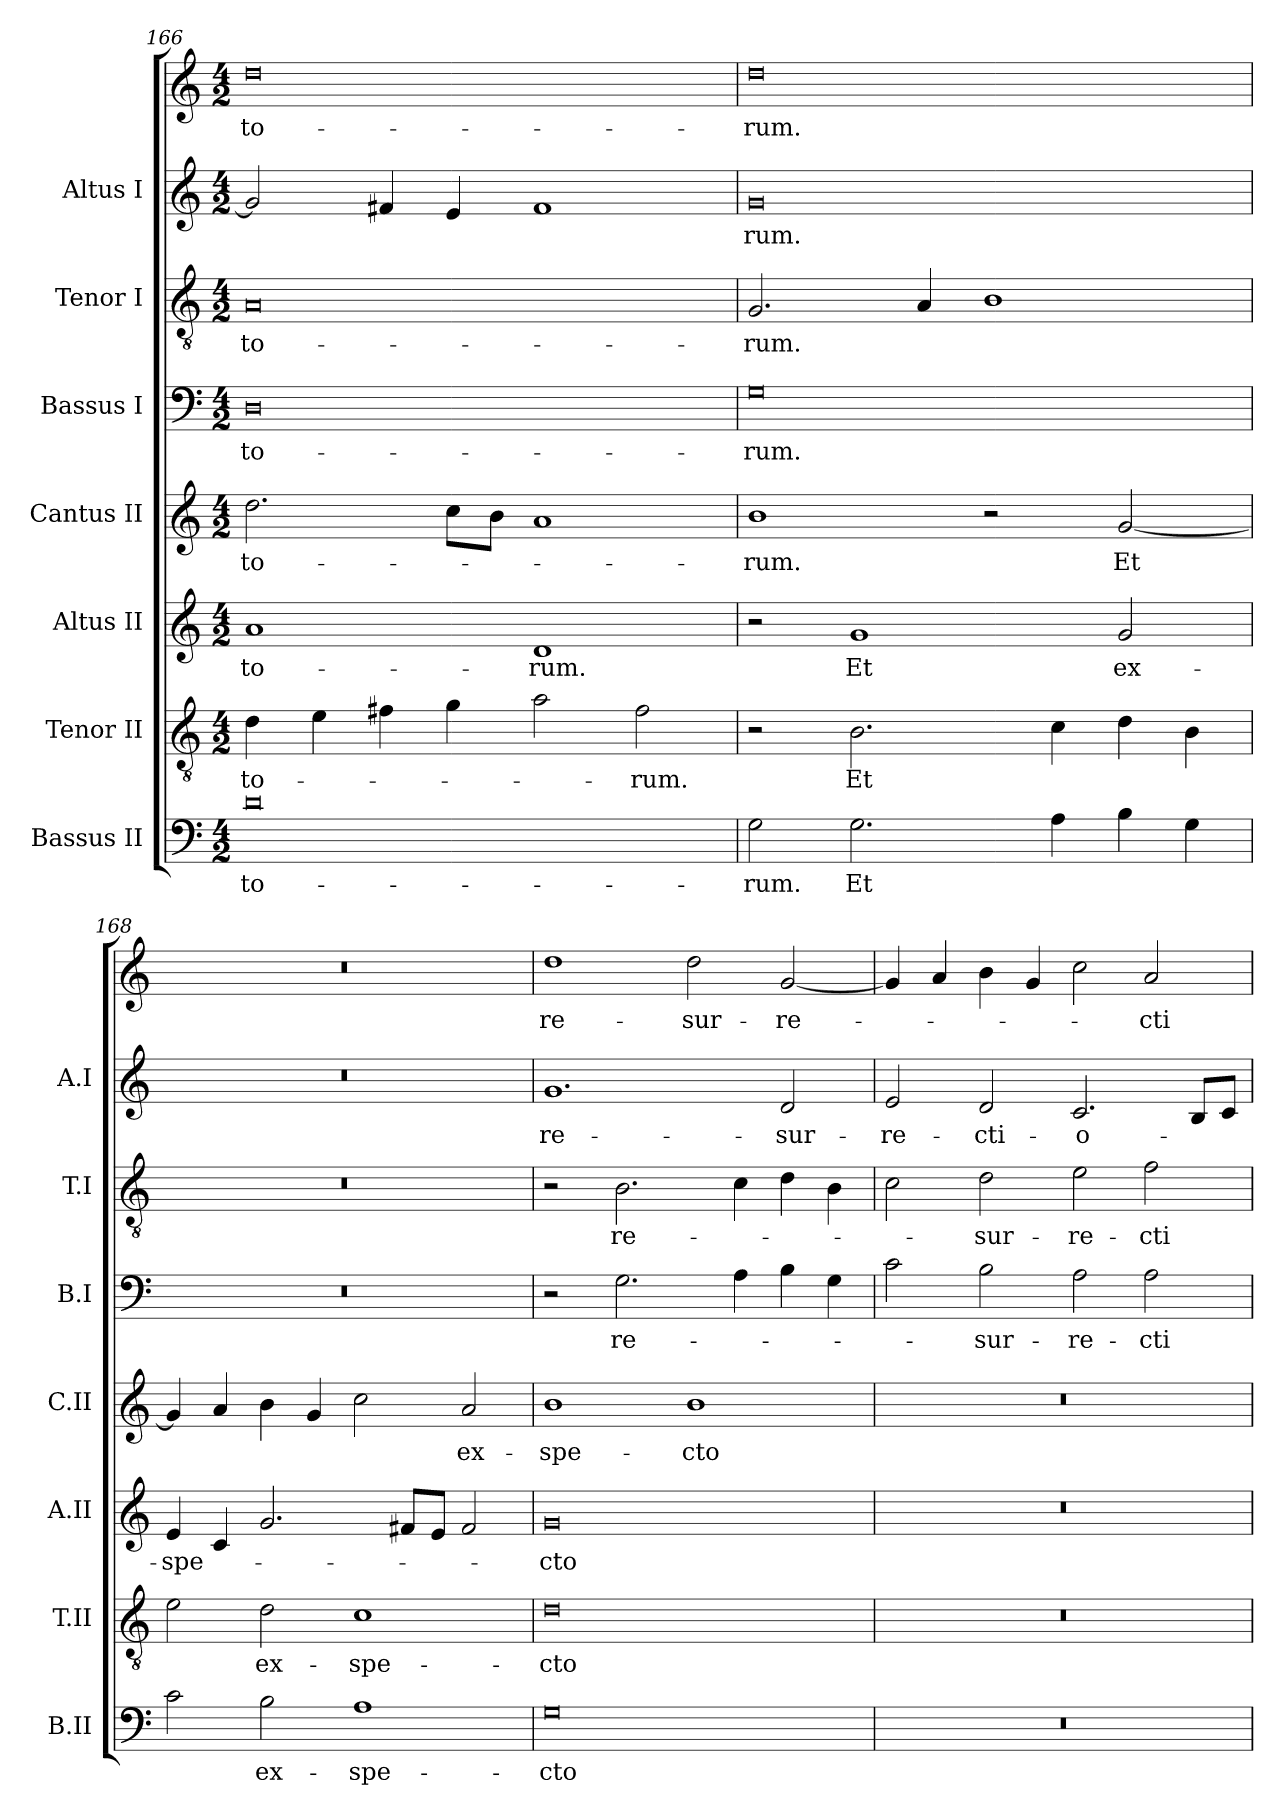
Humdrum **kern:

**kern	**text	**kern	**text	**kern	**text	**kern	**text	**kern	**text	**kern	**text	**kern	**text	**kern	**text
*part8	*part8	*part7	*part7	*part6	*part6	*part5	*part5	*part4	*part4	*part3	*part3	*part2	*part2	*part1	*part1
*staff8	*staff8	*staff7	*staff7	*staff6	*staff6	*staff5	*staff5	*staff4	*staff4	*staff3	*staff3	*staff2	*staff2	*staff1	*staff1
*I"Bassus II	*	*I"Tenor II	*	*I"Altus II	*	*I"Cantus II	*	*I"Bassus I	*	*I"Tenor I	*	*I"Altus I	*	*	*
*I'B.II	*	*I'T.II	*	*I'A.II	*	*I'C.II	*	*I'B.I	*	*I'T.I	*	*I'A.I	*	*	*
*clefF4	*	*clefGv2	*	*clefG2	*	*clefG2	*	*clefF4	*	*clefGv2	*	*clefG2	*	*clefG2	*
*	*	*ITrd7c12	*	*	*	*	*	*	*	*ITrd7c12	*	*	*	*	*
*k[]	*	*k[]	*	*k[]	*	*k[]	*	*k[]	*	*k[]	*	*k[]	*	*k[]	*
*C:	*	*C:	*	*C:	*	*C:	*	*C:	*	*C:	*	*C:	*	*C:	*
*M4/2	*	*M4/2	*	*M4/2	*	*M4/2	*	*M4/2	*	*M4/2	*	*M4/2	*	*M4/2	*
=166	=166	=166	=166	=166	=166	=166	=166	=166	=166	=166	=166	=166	=166	=166	=166
0d\	-to-	4D\	-to-	1a/	-to-	2.dd\	-to-	0D\	-to-	0AA/	-to-	2g/]	.	0dd\	-to-
.	.	4E\	.	.	.	.	.	.	.	.	.	.	.	.	.
.	.	4F#X\	.	.	.	.	.	.	.	.	.	4f#/	.	.	.
.	.	4G\	.	.	.	8cc\L	.	.	.	.	.	4e/	.	.	.
.	.	.	.	.	.	8b\J	.	.	.	.	.	.	.	.	.
.	.	2A\	.	1d/	-rum.	1a/	.	.	.	.	.	1f#/	.	.	.
.	.	2F#\	-rum.	.	.	.	.	.	.	.	.	.	.	.	.
=167	=167	=167	=167	=167	=167	=167	=167	=167	=167	=167	=167	=167	=167	=167	=167
2G\	-rum.	2r	.	2r	.	1b\	-rum.	0G\	-rum.	2.GG/	-rum.	0g/	-rum.	0dd\	-rum.
2.G\	Et	2.BB\	Et	1g/	Et	.	.	.	.	.	.	.	.	.	.
.	.	.	.	.	.	.	.	.	.	4AA/	.	.	.	.	.
.	.	.	.	.	.	2r	.	.	.	1BB\	.	.	.	.	.
4A\	.	4C\	.	.	.	.	.	.	.	.	.	.	.	.	.
4B\	.	4D\	.	2g/	ex-	[2g/	Et	.	.	.	.	.	.	.	.
4G\	.	4BB\	.	.	.	.	.	.	.	.	.	.	.	.	.
=168	=168	=168	=168	=168	=168	=168	=168	=168	=168	=168	=168	=168	=168	=168	=168
2c\	.	2E\	.	4e/	-spe-	4g/]	.	0r	.	0r	.	0r	.	0r	.
.	.	.	.	4c/	.	4a/	.	.	.	.	.	.	.	.	.
2B\	ex-	2D\	ex-	2.g/	.	4b\	.	.	.	.	.	.	.	.	.
.	.	.	.	.	.	4g/	.	.	.	.	.	.	.	.	.
1A\	-spe-	1C\	-spe-	.	.	2cc\	.	.	.	.	.	.	.	.	.
.	.	.	.	8f#/L	.	.	.	.	.	.	.	.	.	.	.
.	.	.	.	8e/J	.	.	.	.	.	.	.	.	.	.	.
.	.	.	.	2f#/	.	2a/	ex-	.	.	.	.	.	.	.	.
=169	=169	=169	=169	=169	=169	=169	=169	=169	=169	=169	=169	=169	=169	=169	=169
0G\	-cto	0D\	-cto	0g/	-cto	1b\	-spe-	2r	.	2r	.	1.g/	re-	1dd\	re-
.	.	.	.	.	.	.	.	2.G\	re-	2.BB\	re-	.	.	.	.
.	.	.	.	.	.	1b\	-cto	.	.	.	.	.	.	2dd\	-sur-
.	.	.	.	.	.	.	.	4A\	.	4C\	.	.	.	.	.
.	.	.	.	.	.	.	.	4B\	.	4D\	.	2d/	-sur-	[2g/	-re-
.	.	.	.	.	.	.	.	4G\	.	4BB\	.	.	.	.	.
=170	=170	=170	=170	=170	=170	=170	=170	=170	=170	=170	=170	=170	=170	=170	=170
0r	.	0r	.	0r	.	0r	.	2c\	.	2C\	.	2e/	-re-	4g/]	.
.	.	.	.	.	.	.	.	.	.	.	.	.	.	4a/	.
.	.	.	.	.	.	.	.	2B\	-sur-	2D\	-sur-	2d/	-cti-	4b\	.
.	.	.	.	.	.	.	.	.	.	.	.	.	.	4g/	.
.	.	.	.	.	.	.	.	2A\	-re-	2E\	-re-	2.c/	-o-	2cc\	.
.	.	.	.	.	.	.	.	2A\	-cti-	2F\	-cti-	.	.	2a/	-cti-
.	.	.	.	.	.	.	.	.	.	.	.	8B/L	.	.	.
.	.	.	.	.	.	.	.	.	.	.	.	8c/J	.	.	.
=	=	=	=	=	=	=	=	=	=	=	=	=	=	=	=
*-	*-	*-	*-	*-	*-	*-	*-	*-	*-	*-	*-	*-	*-	*-	*-
